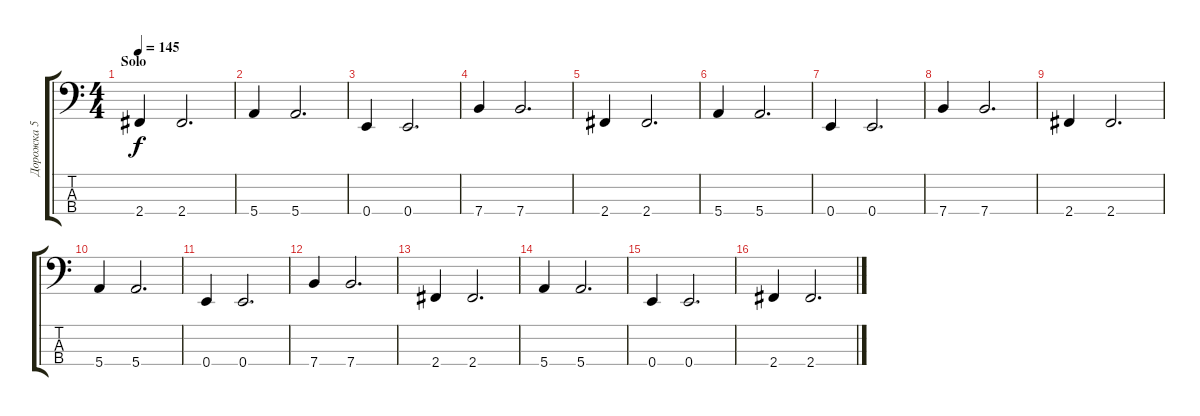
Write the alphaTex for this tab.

\track ("Дорожка 5" "Дорожка 5") {instrument electricbassfinger}
\staff {score tabs}
\tuning (G2 D2 A1 E1) {hide}
\ts (4 4)
\section ("" "Solo")
\tempo 145
\clef f4
\ks c
2.4.4{dy f} 2.4.2{d} |
5.4.4 5.4.2{d} |
0.4.4 0.4.2{d} |
7.4.4 7.4.2{d} |
2.4.4 2.4.2{d} |
5.4.4 5.4.2{d} |
0.4.4 0.4.2{d} |
7.4.4 7.4.2{d} |
2.4.4 2.4.2{d} |
5.4.4 5.4.2{d} |
0.4.4 0.4.2{d} |
7.4.4 7.4.2{d} |
2.4.4 2.4.2{d} |
5.4.4 5.4.2{d} |
0.4.4 0.4.2{d} |
2.4.4 2.4.2{d}
